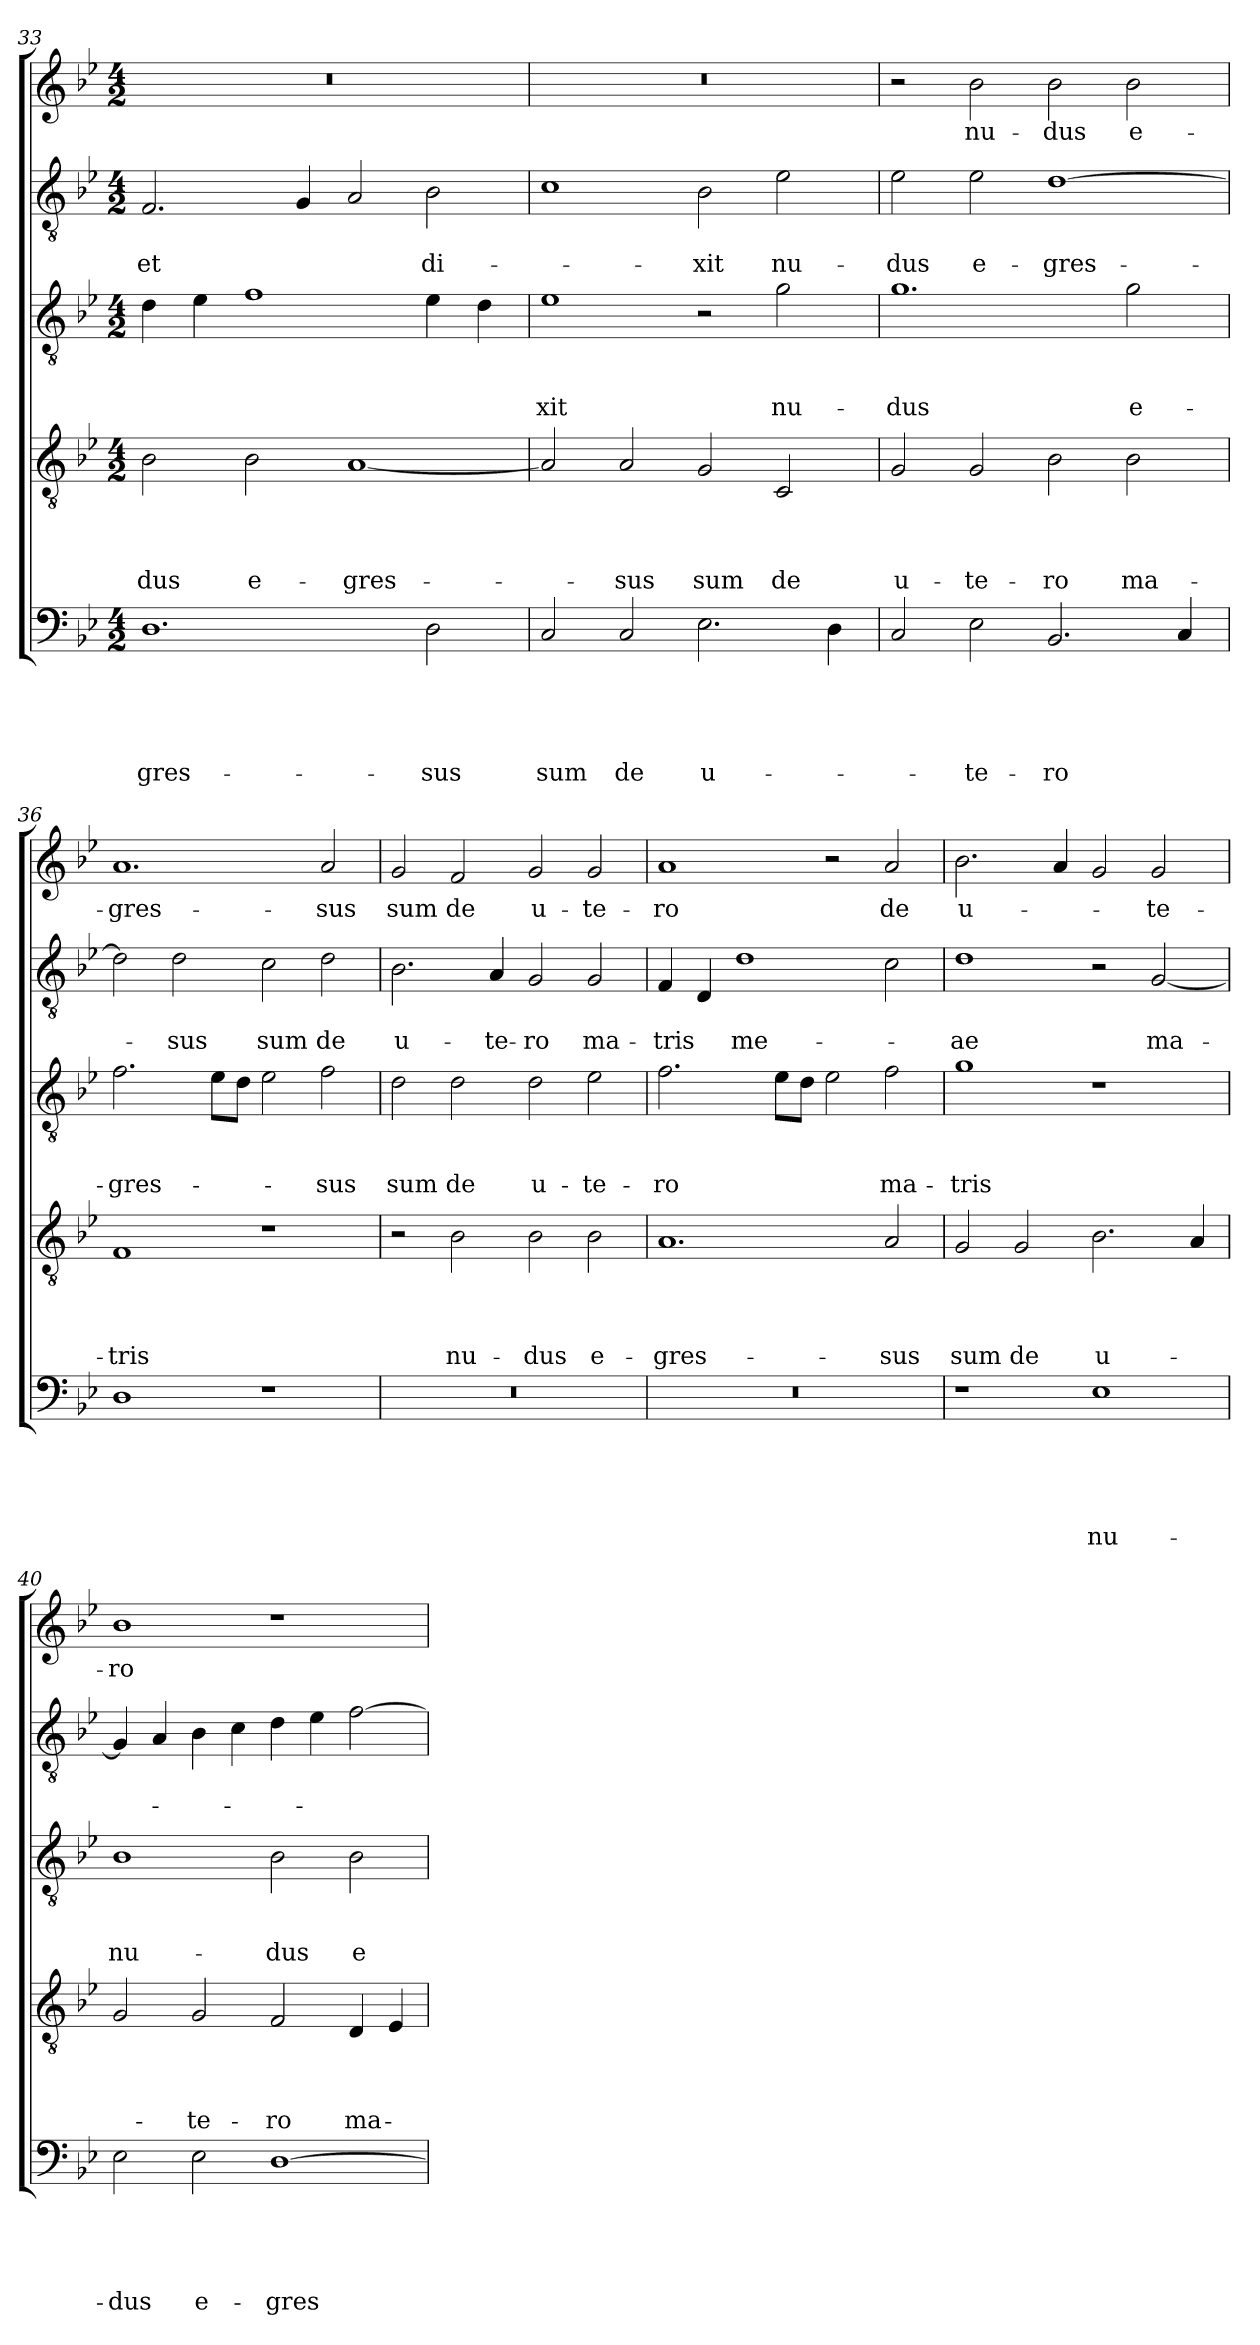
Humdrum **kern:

**kern	**text	**text	**text	**text	**text	**kern	**text	**text	**text	**text	**kern	**text	**text	**text	**kern	**text	**text	**kern	**text
*part5	*part5	*part5	*part5	*part5	*part5	*part4	*part4	*part4	*part4	*part4	*part3	*part3	*part3	*part3	*part2	*part2	*part2	*part1	*part1
*staff5	*staff5	*staff5	*staff5	*staff5	*staff5	*staff4	*staff4	*staff4	*staff4	*staff4	*staff3	*staff3	*staff3	*staff3	*staff2	*staff2	*staff2	*staff1	*staff1
*clefF4	*	*	*	*	*	*clefGv2	*	*	*	*	*clefGv2	*	*	*	*clefGv2	*	*	*clefG2	*
*k[b-e-]	*	*	*	*	*	*k[b-e-]	*	*	*	*	*k[b-e-]	*	*	*	*k[b-e-]	*	*	*k[b-e-]	*
*g:	*	*	*	*	*	*g:	*	*	*	*	*g:	*	*	*	*g:	*	*	*g:	*
*M4/2	*	*	*	*	*	*M4/2	*	*	*	*	*M4/2	*	*	*	*M4/2	*	*	*M4/2	*
=33	=33	=33	=33	=33	=33	=33	=33	=33	=33	=33	=33	=33	=33	=33	=33	=33	=33	=33	=33
!	!	!	!	!	!LO:LY:b	!	!	!	!	!LO:LY:b	!	!	!	!	!	!	!LO:LY:b	!	!
1.D	.	.	.	.	-gres-	2B-\	.	.	.	-dus	4d\	.	.	.	2.F/	.	et	0r	.
.	.	.	.	.	.	.	.	.	.	.	4e-\	.	.	.	.	.	.	.	.
!	!	!	!	!	!	!	!	!	!	!LO:LY:b	!	!	!	!	!	!	!	!	!
.	.	.	.	.	.	2B-\	.	.	.	e-	1f	.	.	.	.	.	.	.	.
.	.	.	.	.	.	.	.	.	.	.	.	.	.	.	4G/	.	.	.	.
!	!	!	!	!	!	!	!	!	!	!LO:LY:b	!	!	!	!	!	!	!	!	!
.	.	.	.	.	.	[1A	.	.	.	-gres-	.	.	.	.	2A/	.	.	.	.
!	!	!	!	!	!LO:LY:b	!	!	!	!	!	!	!	!	!	!	!	!LO:LY:b	!	!
2D\	.	.	.	.	-sus	.	.	.	.	.	4e-\	.	.	.	2B-\	.	di-	.	.
.	.	.	.	.	.	.	.	.	.	.	4d\	.	.	.	.	.	.	.	.
=34	=34	=34	=34	=34	=34	=34	=34	=34	=34	=34	=34	=34	=34	=34	=34	=34	=34	=34	=34
!	!	!	!	!	!LO:LY:b	!	!	!	!	!	!	!	!	!LO:LY:b	!	!	!	!	!
2C/	.	.	.	.	sum	2A/]	.	.	.	.	1e-	.	.	-xit	1c	.	.	0r	.
!	!	!	!	!	!LO:LY:b	!	!	!	!	!LO:LY:b	!	!	!	!	!	!	!	!	!
2C/	.	.	.	.	de	2A/	.	.	.	-sus	.	.	.	.	.	.	.	.	.
!	!	!	!	!	!LO:LY:b	!	!	!	!	!LO:LY:b	!	!	!	!	!	!	!LO:LY:b	!	!
2.E-\	.	.	.	.	u-	2G/	.	.	.	sum	2r	.	.	.	2B-\	.	-xit	.	.
!	!	!	!	!	!	!	!	!	!	!LO:LY:b	!	!	!	!LO:LY:b	!	!	!LO:LY:b	!	!
.	.	.	.	.	.	2C/	.	.	.	de	2g\	.	.	nu-	2e-\	.	nu-	.	.
4D\	.	.	.	.	.	.	.	.	.	.	.	.	.	.	.	.	.	.	.
=35	=35	=35	=35	=35	=35	=35	=35	=35	=35	=35	=35	=35	=35	=35	=35	=35	=35	=35	=35
!	!	!	!	!	!	!	!	!	!	!LO:LY:b	!	!	!	!LO:LY:b	!	!	!LO:LY:b	!	!
2C/	.	.	.	.	.	2G/	.	.	.	u-	1.g	.	.	-dus	2e-\	.	-dus	2r	.
!	!	!	!	!	!LO:LY:b	!	!	!	!	!LO:LY:b	!	!	!	!	!	!	!LO:LY:b	!	!LO:LY:b
2E-\	.	.	.	.	-te-	2G/	.	.	.	-te-	.	.	.	.	2e-\	.	e-	2b-\	nu-
!	!	!	!	!	!LO:LY:b	!	!	!	!	!LO:LY:b	!	!	!	!	!	!	!LO:LY:b	!	!LO:LY:b
2.BB-/	.	.	.	.	-ro	2B-\	.	.	.	-ro	.	.	.	.	[1d	.	-gres-	2b-\	-dus
!	!	!	!	!	!	!	!	!	!	!LO:LY:b	!	!	!	!LO:LY:b	!	!	!	!	!LO:LY:b
.	.	.	.	.	.	2B-\	.	.	.	ma-	2g\	.	.	e-	.	.	.	2b-\	e-
4C/	.	.	.	.	.	.	.	.	.	.	.	.	.	.	.	.	.	.	.
=36	=36	=36	=36	=36	=36	=36	=36	=36	=36	=36	=36	=36	=36	=36	=36	=36	=36	=36	=36
!	!	!	!	!	!	!	!	!	!	!LO:LY:b	!	!	!	!LO:LY:b	!	!	!	!	!LO:LY:b
1D	.	.	.	.	.	1F	.	.	.	-tris	2.f\	.	.	-gres-	2d\]	.	.	1.a	-gres-
!	!	!	!	!	!	!	!	!	!	!	!	!	!	!	!	!	!LO:LY:b	!	!
.	.	.	.	.	.	.	.	.	.	.	.	.	.	.	2d\	.	-sus	.	.
.	.	.	.	.	.	.	.	.	.	.	8e-\L	.	.	.	.	.	.	.	.
.	.	.	.	.	.	.	.	.	.	.	8d\J	.	.	.	.	.	.	.	.
!	!	!	!	!	!	!	!	!	!	!	!	!	!	!	!	!	!LO:LY:b	!	!
1r	.	.	.	.	.	1r	.	.	.	.	2e-\	.	.	.	2c\	.	sum	.	.
!	!	!	!	!	!	!	!	!	!	!	!	!	!	!LO:LY:b	!	!	!LO:LY:b	!	!LO:LY:b
.	.	.	.	.	.	.	.	.	.	.	2f\	.	.	-sus	2d\	.	de	2a/	-sus
!!LO:LB:g=z
=37	=37	=37	=37	=37	=37	=37	=37	=37	=37	=37	=37	=37	=37	=37	=37	=37	=37	=37	=37
!	!	!	!	!	!	!	!	!	!	!	!	!	!	!LO:LY:b	!	!	!LO:LY:b	!	!LO:LY:b
0r	.	.	.	.	.	2r	.	.	.	.	2d\	.	.	sum	2.B-\	.	u-	2g/	sum
!	!	!	!	!	!	!	!	!	!	!LO:LY:b	!	!	!	!LO:LY:b	!	!	!	!	!LO:LY:b
.	.	.	.	.	.	2B-\	.	.	.	nu-	2d\	.	.	de	.	.	.	2f/	de
!	!	!	!	!	!	!	!	!	!	!	!	!	!	!	!	!	!LO:LY:b	!	!
.	.	.	.	.	.	.	.	.	.	.	.	.	.	.	4A/	.	-te-	.	.
!	!	!	!	!	!	!	!	!	!	!LO:LY:b	!	!	!	!LO:LY:b	!	!	!LO:LY:b	!	!LO:LY:b
.	.	.	.	.	.	2B-\	.	.	.	-dus	2d\	.	.	u-	2G/	.	-ro	2g/	u-
!	!	!	!	!	!	!	!	!	!	!LO:LY:b	!	!	!	!LO:LY:b	!	!	!LO:LY:b	!	!LO:LY:b
.	.	.	.	.	.	2B-\	.	.	.	e-	2e-\	.	.	-te-	2G/	.	ma-	2g/	-te-
=38	=38	=38	=38	=38	=38	=38	=38	=38	=38	=38	=38	=38	=38	=38	=38	=38	=38	=38	=38
!	!	!	!	!	!	!	!	!	!	!LO:LY:b	!	!	!	!LO:LY:b	!	!	!LO:LY:b	!	!LO:LY:b
0r	.	.	.	.	.	1.A	.	.	.	-gres-	2.f\	.	.	-ro	4F/	.	-tris	1a	-ro
.	.	.	.	.	.	.	.	.	.	.	.	.	.	.	4D/	.	.	.	.
!	!	!	!	!	!	!	!	!	!	!	!	!	!	!	!	!	!LO:LY:b	!	!
.	.	.	.	.	.	.	.	.	.	.	.	.	.	.	1d	.	me-	.	.
.	.	.	.	.	.	.	.	.	.	.	8e-\L	.	.	.	.	.	.	.	.
.	.	.	.	.	.	.	.	.	.	.	8d\J	.	.	.	.	.	.	.	.
.	.	.	.	.	.	.	.	.	.	.	2e-\	.	.	.	.	.	.	2r	.
!	!	!	!	!	!	!	!	!	!	!LO:LY:b	!	!	!	!LO:LY:b	!	!	!	!	!LO:LY:b
.	.	.	.	.	.	2A/	.	.	.	-sus	2f\	.	.	ma-	2c\	.	.	2a/	de
=39	=39	=39	=39	=39	=39	=39	=39	=39	=39	=39	=39	=39	=39	=39	=39	=39	=39	=39	=39
!	!	!	!	!	!	!	!	!	!	!LO:LY:b	!	!	!	!LO:LY:b	!	!	!LO:LY:b	!	!LO:LY:b
1r	.	.	.	.	.	2G/	.	.	.	sum	1g	.	.	-tris	1d	.	-ae	2.b-\	u-
!	!	!	!	!	!	!	!	!	!	!LO:LY:b	!	!	!	!	!	!	!	!	!
.	.	.	.	.	.	2G/	.	.	.	de	.	.	.	.	.	.	.	.	.
.	.	.	.	.	.	.	.	.	.	.	.	.	.	.	.	.	.	4a/	.
!	!	!	!	!	!LO:LY:b	!	!	!	!	!LO:LY:b	!	!	!	!	!	!	!	!	!
1E-	.	.	.	.	nu-	2.B-\	.	.	.	u-	1r	.	.	.	2r	.	.	2g/	.
!	!	!	!	!	!	!	!	!	!	!	!	!	!	!	!	!	!LO:LY:b	!	!LO:LY:b
.	.	.	.	.	.	.	.	.	.	.	.	.	.	.	[2G/	.	ma-	2g/	-te-
.	.	.	.	.	.	4A/	.	.	.	.	.	.	.	.	.	.	.	.	.
=40	=40	=40	=40	=40	=40	=40	=40	=40	=40	=40	=40	=40	=40	=40	=40	=40	=40	=40	=40
!	!	!	!	!	!LO:LY:b	!	!	!	!	!	!	!	!	!LO:LY:b	!	!	!	!	!LO:LY:b
2E-\	.	.	.	.	-dus	2G/	.	.	.	.	1B-	.	.	nu-	4G/]	.	.	1b-	-ro
.	.	.	.	.	.	.	.	.	.	.	.	.	.	.	4A/	.	.	.	.
!	!	!	!	!	!LO:LY:b	!	!	!	!	!LO:LY:b	!	!	!	!	!	!	!	!	!
2E-\	.	.	.	.	e-	2G/	.	.	.	-te-	.	.	.	.	4B-\	.	.	.	.
.	.	.	.	.	.	.	.	.	.	.	.	.	.	.	4c\	.	.	.	.
!	!	!	!	!	!LO:LY:b	!	!	!	!	!LO:LY:b	!	!	!	!LO:LY:b	!	!	!	!	!
[1D	.	.	.	.	-gres-	2F/	.	.	.	-ro	2B-\	.	.	-dus	4d\	.	.	1r	.
.	.	.	.	.	.	.	.	.	.	.	.	.	.	.	4e-\	.	.	.	.
!	!	!	!	!	!	!	!	!	!	!LO:LY:b	!	!	!	!LO:LY:b	!	!	!	!	!
.	.	.	.	.	.	4D/	.	.	.	ma-	2B-\	.	.	e-	[2f\	.	.	.	.
.	.	.	.	.	.	4E-/	.	.	.	.	.	.	.	.	.	.	.	.	.
=	=	=	=	=	=	=	=	=	=	=	=	=	=	=	=	=	=	=	=
*-	*-	*-	*-	*-	*-	*-	*-	*-	*-	*-	*-	*-	*-	*-	*-	*-	*-	*-	*-
